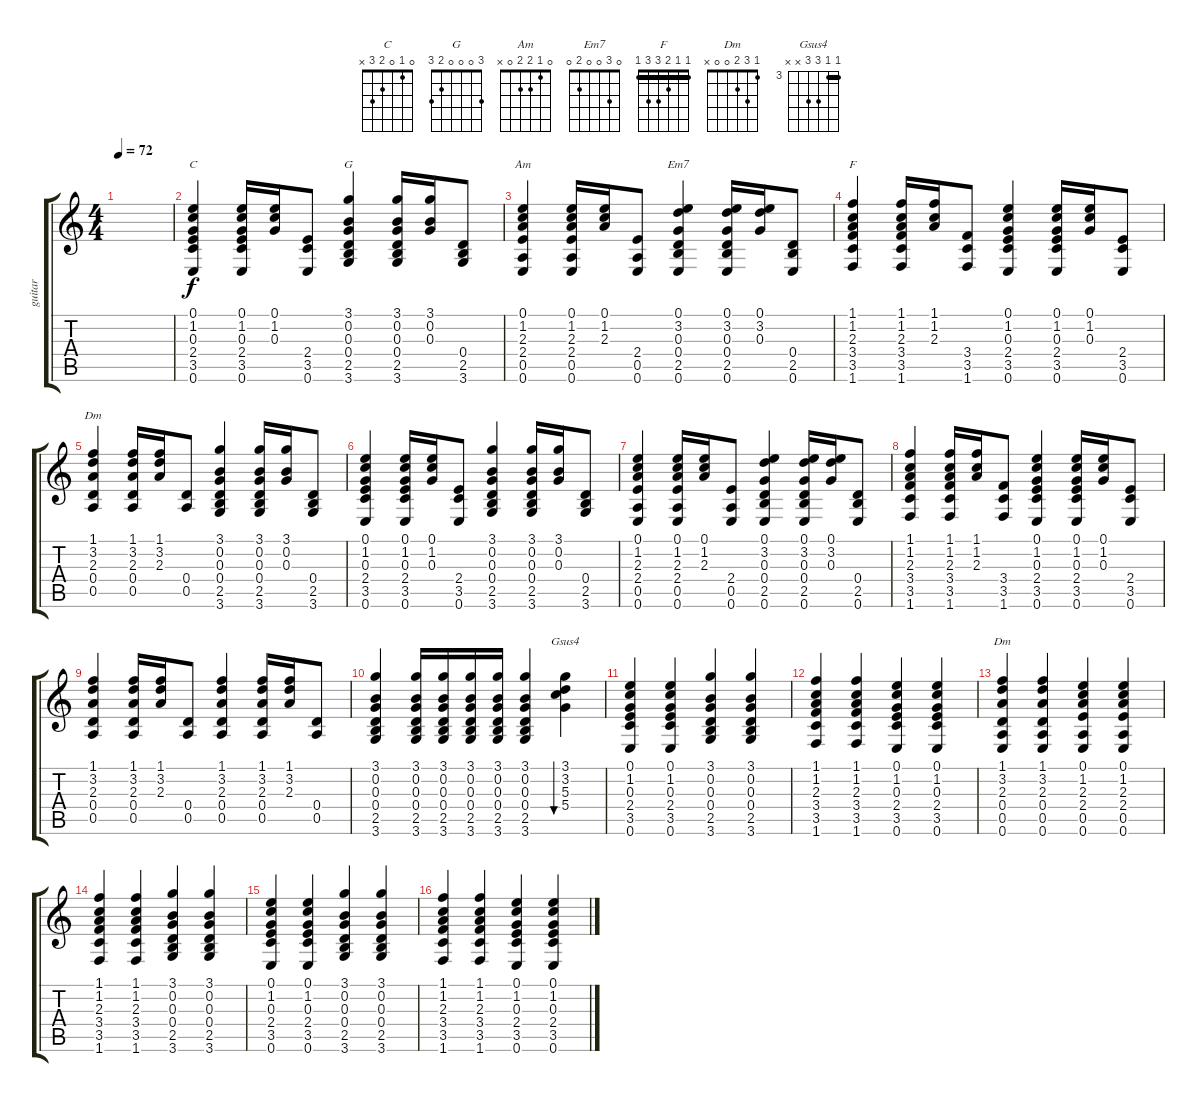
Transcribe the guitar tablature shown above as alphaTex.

\track ("guitar" "guitar") {instrument electricguitarjazz}
\staff {score tabs}
\tuning (E4 B3 G3 D3 A2 E2) {hide}
\chord ("C" 0 1 0 2 3 x)
\chord ("G" 3 0 0 0 2 3)
\chord ("Am" 0 1 2 2 0 x)
\chord ("Em7" 0 3 0 0 2 0)
\chord ("F" 1 1 2 3 3 1) {barre 1}
\chord ("Dm" 1 3 2 0 x x)
\chord ("Gsus4" 3 3 5 5 x x) {firstfret 3 barre 3}
\chord ("Dm" 1 3 2 0 0 x)
\ts (4 4)
\tempo 72
\clef g2
\ks c
|
(0.1 1.2 0.3 2.4 3.5 0.6).4{ch "C"} (0.1 1.2 0.3 2.4 3.5 0.6).16 (0.1 1.2 0.3).16 (2.4 3.5 0.6).8 (3.1 0.2 0.3 0.4 2.5 3.6).4{ch "G"} (3.1 0.2 0.3 0.4 2.5 3.6).16 (3.1 0.2 0.3).16 (0.4 2.5 3.6).8 |
(0.1 1.2 2.3 2.4 0.5 0.6).4{ch "Am"} (0.1 1.2 2.3 2.4 0.5 0.6).16 (0.1 1.2 2.3).16 (2.4 0.5 0.6).8 (0.1 3.2 0.3 0.4 2.5 0.6).4{ch "Em7"} (0.1 3.2 0.3 0.4 2.5 0.6).16 (0.1 3.2 0.3).16 (0.4 2.5 0.6).8 |
(1.1 1.2 2.3 3.4 3.5 1.6).4{ch "F"} (1.1 1.2 2.3 3.4 3.5 1.6).16 (1.1 1.2 2.3).16 (3.4 3.5 1.6).8 (0.1 1.2 0.3 2.4 3.5 0.6).4 (0.1 1.2 0.3 2.4 3.5 0.6).16 (0.1 1.2 0.3).16 (2.4 3.5 0.6).8 |
(1.1 3.2 2.3 0.4 0.5).4{ch "Dm"} (1.1 3.2 2.3 0.4 0.5).16 (1.1 3.2 2.3).16 (0.4 0.5).8 (3.1 0.2 0.3 0.4 2.5 3.6).4 (3.1 0.2 0.3 0.4 2.5 3.6).16 (3.1 0.2 0.3).16 (0.4 2.5 3.6).8 |
(0.1 1.2 0.3 2.4 3.5 0.6).4 (0.1 1.2 0.3 2.4 3.5 0.6).16 (0.1 1.2 0.3).16 (2.4 3.5 0.6).8 (3.1 0.2 0.3 0.4 2.5 3.6).4 (3.1 0.2 0.3 0.4 2.5 3.6).16 (3.1 0.2 0.3).16 (0.4 2.5 3.6).8 |
(0.1 1.2 2.3 2.4 0.5 0.6).4 (0.1 1.2 2.3 2.4 0.5 0.6).16 (0.1 1.2 2.3).16 (2.4 0.5 0.6).8 (0.1 3.2 0.3 0.4 2.5 0.6).4 (0.1 3.2 0.3 0.4 2.5 0.6).16 (0.1 3.2 0.3).16 (0.4 2.5 0.6).8 |
(1.1 1.2 2.3 3.4 3.5 1.6).4 (1.1 1.2 2.3 3.4 3.5 1.6).16 (1.1 1.2 2.3).16 (3.4 3.5 1.6).8 (0.1 1.2 0.3 2.4 3.5 0.6).4 (0.1 1.2 0.3 2.4 3.5 0.6).16 (0.1 1.2 0.3).16 (2.4 3.5 0.6).8 |
(1.1 3.2 2.3 0.4 0.5).4 (1.1 3.2 2.3 0.4 0.5).16 (1.1 3.2 2.3).16 (0.4 0.5).8 (1.1 3.2 2.3 0.4 0.5).4 (1.1 3.2 2.3 0.4 0.5).16 (1.1 3.2 2.3).16 (0.4 0.5).8 |
(3.1 0.2 0.3 0.4 2.5 3.6).4 (3.1 0.2 0.3 0.4 2.5 3.6).16 (3.1 0.2 0.3 0.4 2.5 3.6).16 (3.1 0.2 0.3 0.4 2.5 3.6).16 (3.1 0.2 0.3 0.4 2.5 3.6).16 (3.1 0.2 0.3 0.4 2.5 3.6).4 (3.1 3.2 5.3 5.4).4{bu 240 ch "Gsus4"} |
(0.1 1.2 0.3 2.4 3.5 0.6).4 (0.1 1.2 0.3 2.4 3.5 0.6).4 (3.1 0.2 0.3 0.4 2.5 3.6).4 (3.1 0.2 0.3 0.4 2.5 3.6).4 |
(1.1 1.2 2.3 3.4 3.5 1.6).4 (1.1 1.2 2.3 3.4 3.5 1.6).4 (0.1 1.2 0.3 2.4 3.5 0.6).4 (0.1 1.2 0.3 2.4 3.5 0.6).4 |
(1.1 3.2 2.3 0.4 0.5 0.6).4{ch "Dm"} (1.1 3.2 2.3 0.4 0.5 0.6).4 (0.1 1.2 2.3 2.4 0.5 0.6).4 (0.1 1.2 2.3 2.4 0.5 0.6).4 |
(1.1 1.2 2.3 3.4 3.5 1.6).4 (1.1 1.2 2.3 3.4 3.5 1.6).4 (3.1 0.2 0.3 0.4 2.5 3.6).4 (3.1 0.2 0.3 0.4 2.5 3.6).4 |
(0.1 1.2 0.3 2.4 3.5 0.6).4 (0.1 1.2 0.3 2.4 3.5 0.6).4 (3.1 0.2 0.3 0.4 2.5 3.6).4 (3.1 0.2 0.3 0.4 2.5 3.6).4 |
(1.1 1.2 2.3 3.4 3.5 1.6).4 (1.1 1.2 2.3 3.4 3.5 1.6).4 (0.1 1.2 0.3 2.4 3.5 0.6).4 (0.1 1.2 0.3 2.4 3.5 0.6).4
